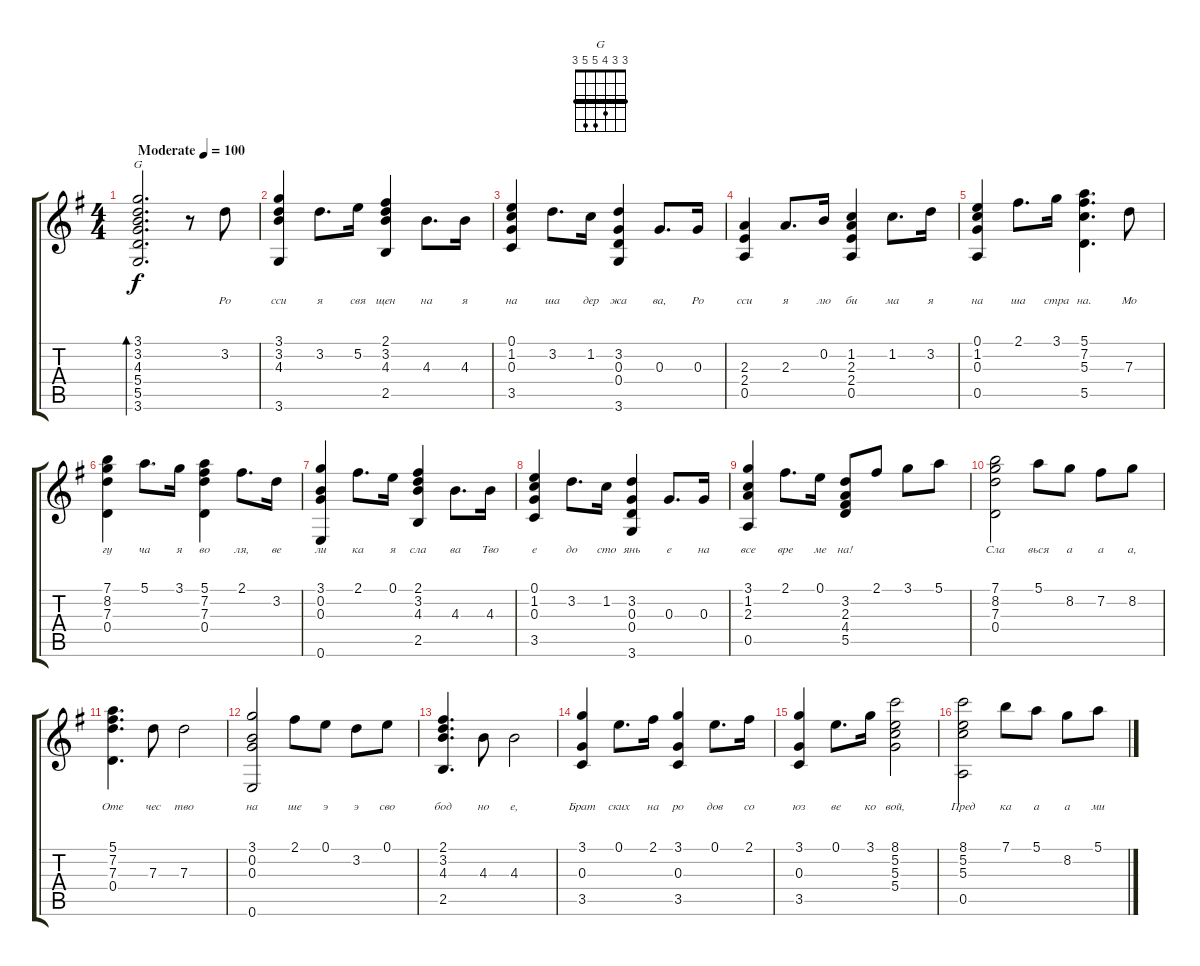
\track "" {instrument acousticguitarnylon}
\staff {score tabs}
\tuning (E4 B3 G3 D3 A2 E2) {hide}
\chord ("G" 3 3 4 5 5 3) {barre 3}
\ts (4 4)
\tempo (100 "Moderate")
\clef g2
\ks g
(3.1 3.2 4.3 5.4 5.5 3.6).2{d bd 480 ch "G" lyrics (0 "") lyrics (1 "") lyrics (2 "") lyrics (3 "") lyrics (4 "") dy f instrument acousticguitarnylon} r.8 3.2.8{lyrics (0 "Ро") lyrics (1 "") lyrics (2 "") lyrics (3 "") lyrics (4 "")} |
(3.1 3.2 4.3 3.6).4{lyrics (0 "сси") lyrics (1 "") lyrics (2 "") lyrics (3 "") lyrics (4 "")} 3.2.8{d lyrics (0 "я") lyrics (1 "") lyrics (2 "") lyrics (3 "") lyrics (4 "")} 5.2.16{lyrics (0 "свя") lyrics (1 "") lyrics (2 "") lyrics (3 "") lyrics (4 "")} (2.1 3.2 4.3 2.5).4{lyrics (0 "щен") lyrics (1 "") lyrics (2 "") lyrics (3 "") lyrics (4 "")} 4.3.8{d lyrics (0 "на") lyrics (1 "") lyrics (2 "") lyrics (3 "") lyrics (4 "")} 4.3.16{lyrics (0 "я") lyrics (1 "") lyrics (2 "") lyrics (3 "") lyrics (4 "")} |
(0.1 1.2 0.3 3.5).4{lyrics (0 "на") lyrics (1 "") lyrics (2 "") lyrics (3 "") lyrics (4 "")} 3.2.8{d lyrics (0 "ша") lyrics (1 "") lyrics (2 "") lyrics (3 "") lyrics (4 "")} 1.2.16{lyrics (0 "дер") lyrics (1 "") lyrics (2 "") lyrics (3 "") lyrics (4 "")} (3.2 0.3 0.4 3.6).4{lyrics (0 "жа") lyrics (1 "") lyrics (2 "") lyrics (3 "") lyrics (4 "")} 0.3.8{d lyrics (0 "ва,") lyrics (1 "") lyrics (2 "") lyrics (3 "") lyrics (4 "")} 0.3.16{lyrics (0 "Ро") lyrics (1 "") lyrics (2 "") lyrics (3 "") lyrics (4 "")} |
(2.3 2.4 0.5).4{lyrics (0 "сси") lyrics (1 "") lyrics (2 "") lyrics (3 "") lyrics (4 "")} 2.3.8{d lyrics (0 "я") lyrics (1 "") lyrics (2 "") lyrics (3 "") lyrics (4 "")} 0.2.16{lyrics (0 "лю") lyrics (1 "") lyrics (2 "") lyrics (3 "") lyrics (4 "")} (1.2 2.3 2.4 0.5).4{lyrics (0 "би") lyrics (1 "") lyrics (2 "") lyrics (3 "") lyrics (4 "")} 1.2.8{d lyrics (0 "ма") lyrics (1 "") lyrics (2 "") lyrics (3 "") lyrics (4 "")} 3.2.16{lyrics (0 "я") lyrics (1 "") lyrics (2 "") lyrics (3 "") lyrics (4 "")} |
(0.1 1.2 0.3 0.5).4{lyrics (0 "на") lyrics (1 "") lyrics (2 "") lyrics (3 "") lyrics (4 "")} 2.1.8{d lyrics (0 "ша") lyrics (1 "") lyrics (2 "") lyrics (3 "") lyrics (4 "")} 3.1.16{lyrics (0 "стра") lyrics (1 "") lyrics (2 "") lyrics (3 "") lyrics (4 "")} (5.1 7.2 5.3 5.5).4{d lyrics (0 "на.") lyrics (1 "") lyrics (2 "") lyrics (3 "") lyrics (4 "")} 7.3.8{lyrics (0 "Мо") lyrics (1 "") lyrics (2 "") lyrics (3 "") lyrics (4 "")} |
(7.1 8.2 7.3 0.4).4{lyrics (0 "гу") lyrics (1 "") lyrics (2 "") lyrics (3 "") lyrics (4 "")} 5.1.8{d lyrics (0 "ча") lyrics (1 "") lyrics (2 "") lyrics (3 "") lyrics (4 "")} 3.1.16{lyrics (0 "я") lyrics (1 "") lyrics (2 "") lyrics (3 "") lyrics (4 "")} (5.1 7.2 7.3 0.4).4{lyrics (0 "во") lyrics (1 "") lyrics (2 "") lyrics (3 "") lyrics (4 "")} 2.1.8{d lyrics (0 "ля,") lyrics (1 "") lyrics (2 "") lyrics (3 "") lyrics (4 "")} 3.2.16{lyrics (0 "ве") lyrics (1 "") lyrics (2 "") lyrics (3 "") lyrics (4 "")} |
(3.1 0.2 0.3 0.6).4{lyrics (0 "ли") lyrics (1 "") lyrics (2 "") lyrics (3 "") lyrics (4 "")} 2.1.8{d lyrics (0 "ка") lyrics (1 "") lyrics (2 "") lyrics (3 "") lyrics (4 "")} 0.1.16{lyrics (0 "я") lyrics (1 "") lyrics (2 "") lyrics (3 "") lyrics (4 "")} (2.1 3.2 4.3 2.5).4{lyrics (0 "сла") lyrics (1 "") lyrics (2 "") lyrics (3 "") lyrics (4 "")} 4.3.8{d lyrics (0 "ва") lyrics (1 "") lyrics (2 "") lyrics (3 "") lyrics (4 "")} 4.3.16{lyrics (0 "Тво") lyrics (1 "") lyrics (2 "") lyrics (3 "") lyrics (4 "")} |
(0.1 1.2 0.3 3.5).4{lyrics (0 "е") lyrics (1 "") lyrics (2 "") lyrics (3 "") lyrics (4 "")} 3.2.8{d lyrics (0 "до") lyrics (1 "") lyrics (2 "") lyrics (3 "") lyrics (4 "")} 1.2.16{lyrics (0 "сто") lyrics (1 "") lyrics (2 "") lyrics (3 "") lyrics (4 "")} (3.2 0.3 0.4 3.6).4{lyrics (0 "янь") lyrics (1 "") lyrics (2 "") lyrics (3 "") lyrics (4 "")} 0.3.8{d lyrics (0 "е") lyrics (1 "") lyrics (2 "") lyrics (3 "") lyrics (4 "")} 0.3.16{lyrics (0 "на") lyrics (1 "") lyrics (2 "") lyrics (3 "") lyrics (4 "")} |
(3.1 1.2 2.3 0.5).4{lyrics (0 "все") lyrics (1 "") lyrics (2 "") lyrics (3 "") lyrics (4 "")} 2.1.8{d lyrics (0 "вре") lyrics (1 "") lyrics (2 "") lyrics (3 "") lyrics (4 "")} 0.1.16{lyrics (0 "ме") lyrics (1 "") lyrics (2 "") lyrics (3 "") lyrics (4 "")} (3.2 2.3 4.4 5.5).8{lyrics (0 "на!") lyrics (1 "") lyrics (2 "") lyrics (3 "") lyrics (4 "")} 2.1.8{lyrics (0 "") lyrics (1 "") lyrics (2 "") lyrics (3 "") lyrics (4 "")} 3.1.8{lyrics (0 "") lyrics (1 "") lyrics (2 "") lyrics (3 "") lyrics (4 "")} 5.1.8{lyrics (0 "") lyrics (1 "") lyrics (2 "") lyrics (3 "") lyrics (4 "")} |
(7.1 8.2 7.3 0.4).2{lyrics (0 "Сла") lyrics (1 "") lyrics (2 "") lyrics (3 "") lyrics (4 "")} 5.1.8{lyrics (0 "вься") lyrics (1 "") lyrics (2 "") lyrics (3 "") lyrics (4 "")} 8.2.8{lyrics (0 "а") lyrics (1 "") lyrics (2 "") lyrics (3 "") lyrics (4 "")} 7.2.8{lyrics (0 "а") lyrics (1 "") lyrics (2 "") lyrics (3 "") lyrics (4 "")} 8.2.8{lyrics (0 "а,") lyrics (1 "") lyrics (2 "") lyrics (3 "") lyrics (4 "")} |
(5.1 7.2 7.3 0.4).4{d lyrics (0 "Оте") lyrics (1 "") lyrics (2 "") lyrics (3 "") lyrics (4 "")} 7.3.8{lyrics (0 "чес") lyrics (1 "") lyrics (2 "") lyrics (3 "") lyrics (4 "")} 7.3.2{lyrics (0 "тво") lyrics (1 "") lyrics (2 "") lyrics (3 "") lyrics (4 "")} |
(3.1 0.2 0.3 0.6).2{lyrics (0 "на") lyrics (1 "") lyrics (2 "") lyrics (3 "") lyrics (4 "")} 2.1.8{lyrics (0 "ше") lyrics (1 "") lyrics (2 "") lyrics (3 "") lyrics (4 "")} 0.1.8{lyrics (0 "э") lyrics (1 "") lyrics (2 "") lyrics (3 "") lyrics (4 "")} 3.2.8{lyrics (0 "э") lyrics (1 "") lyrics (2 "") lyrics (3 "") lyrics (4 "")} 0.1.8{lyrics (0 "сво") lyrics (1 "") lyrics (2 "") lyrics (3 "") lyrics (4 "")} |
(2.1 3.2 4.3 2.5).4{d lyrics (0 "бод") lyrics (1 "") lyrics (2 "") lyrics (3 "") lyrics (4 "")} 4.3.8{lyrics (0 "но") lyrics (1 "") lyrics (2 "") lyrics (3 "") lyrics (4 "")} 4.3.2{lyrics (0 "е,") lyrics (1 "") lyrics (2 "") lyrics (3 "") lyrics (4 "")} |
(3.1 0.3 3.5).4{lyrics (0 "Брат") lyrics (1 "") lyrics (2 "") lyrics (3 "") lyrics (4 "")} 0.1.8{d lyrics (0 "ских") lyrics (1 "") lyrics (2 "") lyrics (3 "") lyrics (4 "")} 2.1.16{lyrics (0 "на") lyrics (1 "") lyrics (2 "") lyrics (3 "") lyrics (4 "")} (3.1 0.3 3.5).4{lyrics (0 "ро") lyrics (1 "") lyrics (2 "") lyrics (3 "") lyrics (4 "")} 0.1.8{d lyrics (0 "дов") lyrics (1 "") lyrics (2 "") lyrics (3 "") lyrics (4 "")} 2.1.16{lyrics (0 "со") lyrics (1 "") lyrics (2 "") lyrics (3 "") lyrics (4 "")} |
(3.1 0.3 3.5).4{lyrics (0 "юз") lyrics (1 "") lyrics (2 "") lyrics (3 "") lyrics (4 "")} 0.1.8{d lyrics (0 "ве") lyrics (1 "") lyrics (2 "") lyrics (3 "") lyrics (4 "")} 3.1.16{lyrics (0 "ко") lyrics (1 "") lyrics (2 "") lyrics (3 "") lyrics (4 "")} (8.1 5.2 5.3 5.4).2{lyrics (0 "вой,") lyrics (1 "") lyrics (2 "") lyrics (3 "") lyrics (4 "")} |
(8.1 5.2 5.3 0.5).2{lyrics (0 "Пред") lyrics (1 "") lyrics (2 "") lyrics (3 "") lyrics (4 "")} 7.1.8{lyrics (0 "ка") lyrics (1 "") lyrics (2 "") lyrics (3 "") lyrics (4 "")} 5.1.8{lyrics (0 "а") lyrics (1 "") lyrics (2 "") lyrics (3 "") lyrics (4 "")} 8.2.8{lyrics (0 "а") lyrics (1 "") lyrics (2 "") lyrics (3 "") lyrics (4 "")} 5.1.8{lyrics (0 "ми") lyrics (1 "") lyrics (2 "") lyrics (3 "") lyrics (4 "")}
